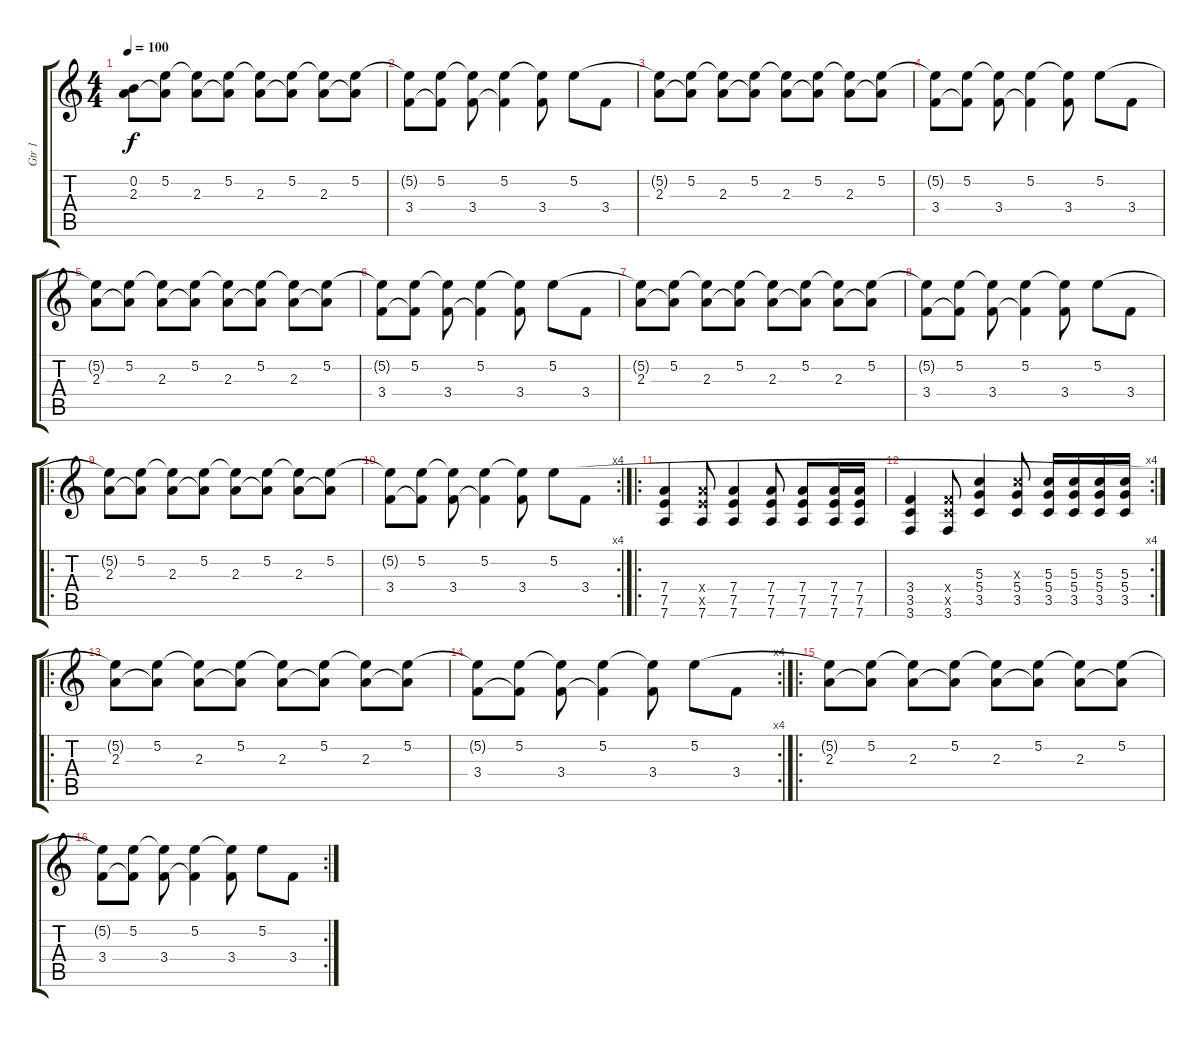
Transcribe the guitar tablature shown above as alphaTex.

\track ("Gtr 1" "Gtr 1") {instrument acousticguitarsteel}
\staff {score tabs}
\tuning (E4 B3 G3 D3 A2 D2) {hide}
\ts (4 4)
\tempo 100
\clef g2
\ks c
(0.2 2.3).8{dy f instrument acousticguitarsteel} (5.2 2.3{t}).8 (5.2{t} 2.3).8 (5.2 2.3{t}).8 (5.2{t} 2.3).8 (5.2 2.3{t}).8 (5.2{t} 2.3).8 (5.2 2.3{t}).8 |
(5.2{t} 3.4).8 (5.2 3.4{t}).8 (5.2{t} 3.4).8 (5.2 3.4{t}).4 (5.2{t} 3.4).8 5.2.8 3.4.8 |
(5.2{t} 2.3).8 (5.2 2.3{t}).8 (5.2{t} 2.3).8 (5.2 2.3{t}).8 (5.2{t} 2.3).8 (5.2 2.3{t}).8 (5.2{t} 2.3).8 (5.2 2.3{t}).8 |
(5.2{t} 3.4).8 (5.2 3.4{t}).8 (5.2{t} 3.4).8 (5.2 3.4{t}).4 (5.2{t} 3.4).8 5.2.8 3.4.8 |
(5.2{t} 2.3).8 (5.2 2.3{t}).8 (5.2{t} 2.3).8 (5.2 2.3{t}).8 (5.2{t} 2.3).8 (5.2 2.3{t}).8 (5.2{t} 2.3).8 (5.2 2.3{t}).8 |
(5.2{t} 3.4).8 (5.2 3.4{t}).8 (5.2{t} 3.4).8 (5.2 3.4{t}).4 (5.2{t} 3.4).8 5.2.8 3.4.8 |
(5.2{t} 2.3).8 (5.2 2.3{t}).8 (5.2{t} 2.3).8 (5.2 2.3{t}).8 (5.2{t} 2.3).8 (5.2 2.3{t}).8 (5.2{t} 2.3).8 (5.2 2.3{t}).8 |
(5.2{t} 3.4).8 (5.2 3.4{t}).8 (5.2{t} 3.4).8 (5.2 3.4{t}).4 (5.2{t} 3.4).8 5.2.8 3.4.8 |
\ro
(5.2{t} 2.3).8 (5.2 2.3{t}).8 (5.2{t} 2.3).8 (5.2 2.3{t}).8 (5.2{t} 2.3).8 (5.2 2.3{t}).8 (5.2{t} 2.3).8 (5.2 2.3{t}).8 |
\rc 4
(5.2{t} 3.4).8 (5.2 3.4{t}).8 (5.2{t} 3.4).8 (5.2 3.4{t}).4 (5.2{t} 3.4).8 5.2.8 3.4.8 |
\ro
(7.4 7.5 7.6).4{volume 14 instrument overdrivenguitar} (7.4{x} 7.5{x} 7.6).8 (7.4 7.5 7.6).4 (7.4 7.5 7.6).8 (7.4 7.5 7.6).8 (7.4 7.5 7.6).16 (7.4 7.5 7.6).16 |
\rc 4
(3.4 3.5 3.6).4 (3.4{x} 3.5{x} 3.6).8 (5.3 5.4 3.5).4 (5.3{x} 5.4 3.5).8 (5.3 5.4 3.5).16 (5.3 5.4 3.5).16 (5.3 5.4 3.5).16 (5.3 5.4 3.5).16 |
\ro
(5.2{t} 2.3).8{volume 13 instrument acousticguitarsteel} (5.2 2.3{t}).8 (5.2{t} 2.3).8 (5.2 2.3{t}).8 (5.2{t} 2.3).8 (5.2 2.3{t}).8 (5.2{t} 2.3).8 (5.2 2.3{t}).8 |
\rc 4
(5.2{t} 3.4).8 (5.2 3.4{t}).8 (5.2{t} 3.4).8 (5.2 3.4{t}).4 (5.2{t} 3.4).8 5.2.8 3.4.8 |
\ro
(5.2{t} 2.3).8{volume 13 instrument acousticguitarsteel} (5.2 2.3{t}).8 (5.2{t} 2.3).8 (5.2 2.3{t}).8 (5.2{t} 2.3).8 (5.2 2.3{t}).8 (5.2{t} 2.3).8 (5.2 2.3{t}).8 |
\rc 2
(5.2{t} 3.4).8 (5.2 3.4{t}).8 (5.2{t} 3.4).8 (5.2 3.4{t}).4 (5.2{t} 3.4).8 5.2.8 3.4.8
